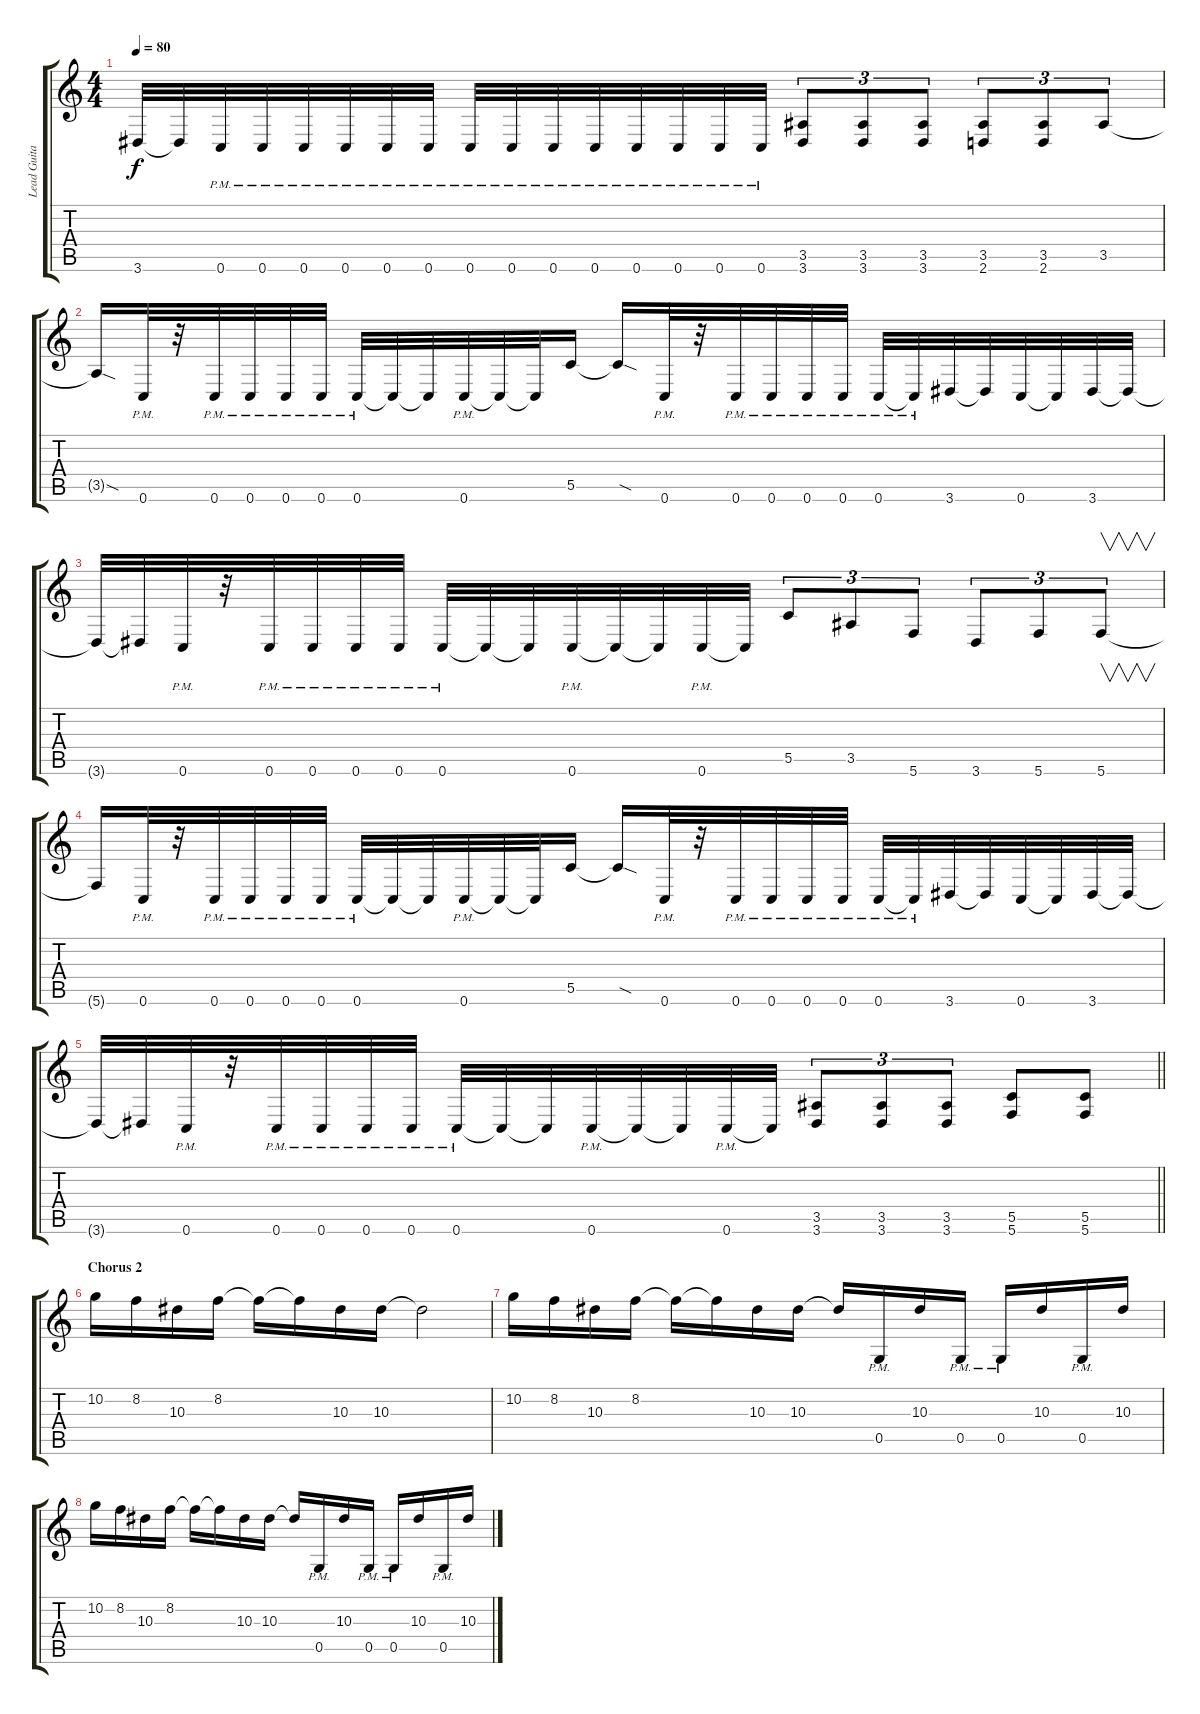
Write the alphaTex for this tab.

\track ("Lead Guitar (Andi)" "Lead Guita") {instrument electricguitarjazz}
\staff {score tabs}
\tuning (D4 A3 F3 C3 G2 C2) {hide}
\ts (4 4)
\tempo 80
\clef g2
\ks c
3.6{t}.32{dy f} 3.6{t}.32 0.6{pm}.32 0.6{pm}.32 0.6{pm}.32 0.6{pm}.32 0.6{pm}.32 0.6{pm}.32 0.6{pm}.32 0.6{pm}.32 0.6{pm}.32 0.6{pm}.32 0.6{pm}.32 0.6{pm}.32 0.6{pm}.32 0.6{pm}.32 (3.5 3.6).8{tu (3 2)} (3.5 3.6).8{tu (3 2)} (3.5 3.6).8{tu (3 2)} (3.5 2.6).8{tu (3 2)} (3.5 2.6).8{tu (3 2)} 3.5.8{tu (3 2)} |
3.5{sod t}.16 0.6{pm}.32 r.32 0.6{pm}.32 0.6{pm}.32 0.6{pm}.32 0.6{pm}.32 0.6{pm}.32 0.6{t}.32 0.6{t}.32 0.6{pm}.32 0.6{t}.32 0.6{t}.32 5.5.16 5.5{sod t}.16 0.6{pm}.32 r.32 0.6{pm}.32 0.6{pm}.32 0.6{pm}.32 0.6{pm}.32 0.6{pm}.32 0.6{pm t}.32 3.6.32 3.6{t}.32 0.6.32 0.6{t}.32 3.6.32 3.6{t}.32 |
3.6{t}.32 3.6{t}.32 0.6{pm}.32 r.32 0.6{pm}.32 0.6{pm}.32 0.6{pm}.32 0.6{pm}.32 0.6{pm}.32 0.6{t}.32 0.6{t}.32 0.6{pm}.32 0.6{t}.32 0.6{t}.32 0.6{pm}.32 0.6{t}.32 5.5.8{tu (3 2)} 3.5.8{tu (3 2)} 5.6.8{tu (3 2)} 3.6.8{tu (3 2)} 5.6.8{tu (3 2)} 5.6.8{v tu (3 2)} |
5.6{t}.16 0.6{pm}.32 r.32 0.6{pm}.32 0.6{pm}.32 0.6{pm}.32 0.6{pm}.32 0.6{pm}.32 0.6{t}.32 0.6{t}.32 0.6{pm}.32 0.6{t}.32 0.6{t}.32 5.5.16 5.5{sod t}.16 0.6{pm}.32 r.32 0.6{pm}.32 0.6{pm}.32 0.6{pm}.32 0.6{pm}.32 0.6{pm}.32 0.6{pm t}.32 3.6.32 3.6{t}.32 0.6.32 0.6{t}.32 3.6.32 3.6{t}.32 |
\barLineRight lightlight
3.6{t}.32 3.6{t}.32 0.6{pm}.32 r.32 0.6{pm}.32 0.6{pm}.32 0.6{pm}.32 0.6{pm}.32 0.6{pm}.32 0.6{t}.32 0.6{t}.32 0.6{pm}.32 0.6{t}.32 0.6{t}.32 0.6{pm}.32 0.6{t}.32 (3.5 3.6).8{tu (3 2)} (3.5 3.6).8{tu (3 2)} (3.5 3.6).8{tu (3 2)} (5.5 5.6).8 (5.5 5.6).8 |
\section ("" "Chorus 2")
10.2.16 8.2.16 10.3.16 8.2.16 8.2{t}.16 8.2{t}.16 10.3.16 10.3.16 10.3{t}.2 |
10.2.16 8.2.16 10.3.16 8.2.16 8.2{t}.16 8.2{t}.16 10.3.16 10.3.16 10.3{t}.16 0.5{pm}.16 10.3.16 0.5{pm}.16 0.5{pm}.16 10.3.16 0.5{pm}.16 10.3.16 |
10.2.16 8.2.16 10.3.16 8.2.16 8.2{t}.16 8.2{t}.16 10.3.16 10.3.16 10.3{t}.16 0.5{pm}.16 10.3.16 0.5{pm}.16 0.5{pm}.16 10.3.16 0.5{pm}.16 10.3.16
